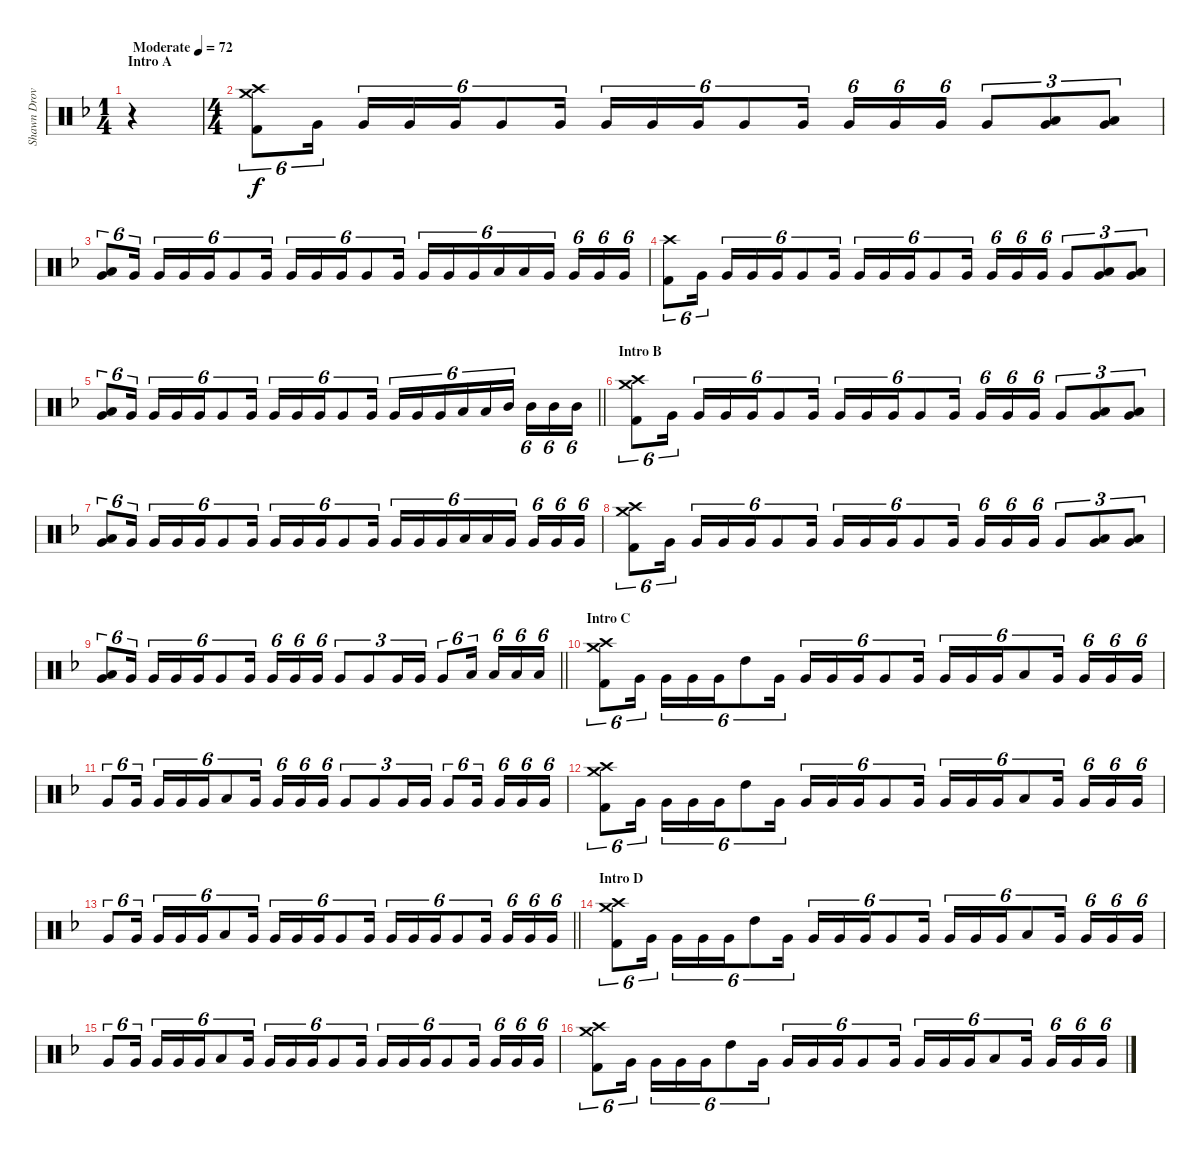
\track ("Shawn Drover - Drums" "Shawn Drov") {instrument percussion}
\staff {score}
\articulation defaults
\ts (1 4)
\section ("" "Intro A")
\tempo (72 "Moderate")
\clef neutral
\ks f
r.4{dy f} |
\ts (4 4)
("Crash medium (hit)" "Crash high (hit)" "Kick (hit) 2").8{tu (6 4)} "Very Low Tom (hit)".16{tu (6 4)} "Very Low Tom (hit)".16{tu (6 4)} "Very Low Tom (hit)".16{tu (6 4)} "Very Low Tom (hit)".16{tu (6 4)} "Very Low Tom (hit)".8{tu (6 4)} "Very Low Tom (hit)".16{tu (6 4)} "Very Low Tom (hit)".16{tu (6 4)} "Very Low Tom (hit)".16{tu (6 4)} "Very Low Tom (hit)".16{tu (6 4)} "Very Low Tom (hit)".8{tu (6 4)} "Very Low Tom (hit)".16{tu (6 4)} "Very Low Tom (hit)".16{tu (6 4)} "Very Low Tom (hit)".16{tu (6 4)} "Very Low Tom (hit)".16{tu (6 4)} "Very Low Tom (hit)".8{tu (3 2)} ("Low Tom (hit)" "Very Low Tom (hit)").8{tu (3 2)} ("Low Tom (hit)" "Very Low Tom (hit)").8{tu (3 2)} |
("Low Tom (hit)" "Very Low Tom (hit)").8{tu (6 4)} "Very Low Tom (hit)".16{tu (6 4)} "Very Low Tom (hit)".16{tu (6 4)} "Very Low Tom (hit)".16{tu (6 4)} "Very Low Tom (hit)".16{tu (6 4)} "Very Low Tom (hit)".8{tu (6 4)} "Very Low Tom (hit)".16{tu (6 4)} "Very Low Tom (hit)".16{tu (6 4)} "Very Low Tom (hit)".16{tu (6 4)} "Very Low Tom (hit)".16{tu (6 4)} "Very Low Tom (hit)".8{tu (6 4)} "Very Low Tom (hit)".16{tu (6 4)} "Very Low Tom (hit)".16{tu (6 4)} "Very Low Tom (hit)".16{tu (6 4)} "Very Low Tom (hit)".16{tu (6 4)} "Low Tom (hit)".16{tu (6 4)} "Low Tom (hit)".16{tu (6 4)} "Very Low Tom (hit)".16{tu (6 4)} "Very Low Tom (hit)".16{tu (6 4)} "Very Low Tom (hit)".16{tu (6 4)} "Very Low Tom (hit)".16{tu (6 4)} |
("Crash high (hit)" "Kick (hit) 2").8{tu (6 4)} "Very Low Tom (hit)".16{tu (6 4)} "Very Low Tom (hit)".16{tu (6 4)} "Very Low Tom (hit)".16{tu (6 4)} "Very Low Tom (hit)".16{tu (6 4)} "Very Low Tom (hit)".8{tu (6 4)} "Very Low Tom (hit)".16{tu (6 4)} "Very Low Tom (hit)".16{tu (6 4)} "Very Low Tom (hit)".16{tu (6 4)} "Very Low Tom (hit)".16{tu (6 4)} "Very Low Tom (hit)".8{tu (6 4)} "Very Low Tom (hit)".16{tu (6 4)} "Very Low Tom (hit)".16{tu (6 4)} "Very Low Tom (hit)".16{tu (6 4)} "Very Low Tom (hit)".16{tu (6 4)} "Very Low Tom (hit)".8{tu (3 2)} ("Low Tom (hit)" "Very Low Tom (hit)").8{tu (3 2)} ("Low Tom (hit)" "Very Low Tom (hit)").8{tu (3 2)} |
\barLineRight lightlight
("Low Tom (hit)" "Very Low Tom (hit)").8{tu (6 4)} "Very Low Tom (hit)".16{tu (6 4)} "Very Low Tom (hit)".16{tu (6 4)} "Very Low Tom (hit)".16{tu (6 4)} "Very Low Tom (hit)".16{tu (6 4)} "Very Low Tom (hit)".8{tu (6 4)} "Very Low Tom (hit)".16{tu (6 4)} "Very Low Tom (hit)".16{tu (6 4)} "Very Low Tom (hit)".16{tu (6 4)} "Very Low Tom (hit)".16{tu (6 4)} "Very Low Tom (hit)".8{tu (6 4)} "Very Low Tom (hit)".16{tu (6 4)} "Very Low Tom (hit)".16{tu (6 4)} "Very Low Tom (hit)".16{tu (6 4)} "Very Low Tom (hit)".16{tu (6 4)} "Low Tom (hit)".16{tu (6 4)} "Low Tom (hit)".16{tu (6 4)} "Mid Tom (hit)".16{tu (6 4)} "Mid Tom (hit)".16{tu (6 4)} "Mid Tom (hit)".16{tu (6 4)} "Mid Tom (hit)".16{tu (6 4)} |
\section ("" "Intro B")
("Crash medium (hit)" "Crash high (hit)" "Kick (hit) 2").8{tu (6 4)} "Very Low Tom (hit)".16{tu (6 4)} "Very Low Tom (hit)".16{tu (6 4)} "Very Low Tom (hit)".16{tu (6 4)} "Very Low Tom (hit)".16{tu (6 4)} "Very Low Tom (hit)".8{tu (6 4)} "Very Low Tom (hit)".16{tu (6 4)} "Very Low Tom (hit)".16{tu (6 4)} "Very Low Tom (hit)".16{tu (6 4)} "Very Low Tom (hit)".16{tu (6 4)} "Very Low Tom (hit)".8{tu (6 4)} "Very Low Tom (hit)".16{tu (6 4)} "Very Low Tom (hit)".16{tu (6 4)} "Very Low Tom (hit)".16{tu (6 4)} "Very Low Tom (hit)".16{tu (6 4)} "Very Low Tom (hit)".8{tu (3 2)} ("Low Tom (hit)" "Very Low Tom (hit)").8{tu (3 2)} ("Low Tom (hit)" "Very Low Tom (hit)").8{tu (3 2)} |
("Low Tom (hit)" "Very Low Tom (hit)").8{tu (6 4)} "Very Low Tom (hit)".16{tu (6 4)} "Very Low Tom (hit)".16{tu (6 4)} "Very Low Tom (hit)".16{tu (6 4)} "Very Low Tom (hit)".16{tu (6 4)} "Very Low Tom (hit)".8{tu (6 4)} "Very Low Tom (hit)".16{tu (6 4)} "Very Low Tom (hit)".16{tu (6 4)} "Very Low Tom (hit)".16{tu (6 4)} "Very Low Tom (hit)".16{tu (6 4)} "Very Low Tom (hit)".8{tu (6 4)} "Very Low Tom (hit)".16{tu (6 4)} "Very Low Tom (hit)".16{tu (6 4)} "Very Low Tom (hit)".16{tu (6 4)} "Very Low Tom (hit)".16{tu (6 4)} "Low Tom (hit)".16{tu (6 4)} "Low Tom (hit)".16{tu (6 4)} "Very Low Tom (hit)".16{tu (6 4)} "Very Low Tom (hit)".16{tu (6 4)} "Very Low Tom (hit)".16{tu (6 4)} "Very Low Tom (hit)".16{tu (6 4)} |
("Crash medium (hit)" "Crash high (hit)" "Kick (hit) 2").8{tu (6 4)} "Very Low Tom (hit)".16{tu (6 4)} "Very Low Tom (hit)".16{tu (6 4)} "Very Low Tom (hit)".16{tu (6 4)} "Very Low Tom (hit)".16{tu (6 4)} "Very Low Tom (hit)".8{tu (6 4)} "Very Low Tom (hit)".16{tu (6 4)} "Very Low Tom (hit)".16{tu (6 4)} "Very Low Tom (hit)".16{tu (6 4)} "Very Low Tom (hit)".16{tu (6 4)} "Very Low Tom (hit)".8{tu (6 4)} "Very Low Tom (hit)".16{tu (6 4)} "Very Low Tom (hit)".16{tu (6 4)} "Very Low Tom (hit)".16{tu (6 4)} "Very Low Tom (hit)".16{tu (6 4)} "Very Low Tom (hit)".8{tu (3 2)} ("Low Tom (hit)" "Very Low Tom (hit)").8{tu (3 2)} ("Low Tom (hit)" "Very Low Tom (hit)").8{tu (3 2)} |
\barLineRight lightlight
("Low Tom (hit)" "Very Low Tom (hit)").8{tu (6 4)} "Very Low Tom (hit)".16{tu (6 4)} "Very Low Tom (hit)".16{tu (6 4)} "Very Low Tom (hit)".16{tu (6 4)} "Very Low Tom (hit)".16{tu (6 4)} "Very Low Tom (hit)".8{tu (6 4)} "Very Low Tom (hit)".16{tu (6 4)} "Very Low Tom (hit)".16{tu (6 4)} "Very Low Tom (hit)".16{tu (6 4)} "Very Low Tom (hit)".16{tu (6 4)} "Very Low Tom (hit)".8{tu (3 2)} "Very Low Tom (hit)".8{tu (3 2)} "Very Low Tom (hit)".16{tu (3 2)} "Very Low Tom (hit)".16{tu (3 2)} "Very Low Tom (hit)".8{tu (6 4)} "Low Tom (hit)".16{tu (6 4)} "Low Tom (hit)".16{tu (6 4)} "Low Tom (hit)".16{tu (6 4)} "Low Tom (hit)".16{tu (6 4)} |
\section ("" "Intro C")
("Crash medium (hit)" "Crash high (hit)" "Kick (hit) 2").8{tu (6 4)} "Very Low Tom (hit)".16{tu (6 4)} "Very Low Tom (hit)".16{tu (6 4)} "Very Low Tom (hit)".16{tu (6 4)} "Very Low Tom (hit)".16{tu (6 4)} "High Tom (hit)".8{tu (6 4)} "Very Low Tom (hit)".16{tu (6 4)} "Very Low Tom (hit)".16{tu (6 4)} "Very Low Tom (hit)".16{tu (6 4)} "Very Low Tom (hit)".16{tu (6 4)} "Very Low Tom (hit)".8{tu (6 4)} "Very Low Tom (hit)".16{tu (6 4)} "Very Low Tom (hit)".16{tu (6 4)} "Very Low Tom (hit)".16{tu (6 4)} "Very Low Tom (hit)".16{tu (6 4)} "Low Tom (hit)".8{tu (6 4)} "Very Low Tom (hit)".16{tu (6 4)} "Very Low Tom (hit)".16{tu (6 4)} "Very Low Tom (hit)".16{tu (6 4)} "Very Low Tom (hit)".16{tu (6 4)} |
"Very Low Tom (hit)".8{tu (6 4)} "Very Low Tom (hit)".16{tu (6 4)} "Very Low Tom (hit)".16{tu (6 4)} "Very Low Tom (hit)".16{tu (6 4)} "Very Low Tom (hit)".16{tu (6 4)} "Low Floor Tom (hit)".8{tu (6 4)} "Very Low Tom (hit)".16{tu (6 4)} "Very Low Tom (hit)".16{tu (6 4)} "Very Low Tom (hit)".16{tu (6 4)} "Very Low Tom (hit)".16{tu (6 4)} "Very Low Tom (hit)".8{tu (3 2)} "Very Low Tom (hit)".8{tu (3 2)} "Very Low Tom (hit)".16{tu (3 2)} "Very Low Tom (hit)".16{tu (3 2)} "Very Low Tom (hit)".8{tu (6 4)} "Very Low Tom (hit)".16{tu (6 4)} "Very Low Tom (hit)".16{tu (6 4)} "Very Low Tom (hit)".16{tu (6 4)} "Very Low Tom (hit)".16{tu (6 4)} |
("Crash medium (hit)" "Crash high (hit)" "Kick (hit) 2").8{tu (6 4)} "Very Low Tom (hit)".16{tu (6 4)} "Very Low Tom (hit)".16{tu (6 4)} "Very Low Tom (hit)".16{tu (6 4)} "Very Low Tom (hit)".16{tu (6 4)} "High Tom (hit)".8{tu (6 4)} "Very Low Tom (hit)".16{tu (6 4)} "Very Low Tom (hit)".16{tu (6 4)} "Very Low Tom (hit)".16{tu (6 4)} "Very Low Tom (hit)".16{tu (6 4)} "Very Low Tom (hit)".8{tu (6 4)} "Very Low Tom (hit)".16{tu (6 4)} "Very Low Tom (hit)".16{tu (6 4)} "Very Low Tom (hit)".16{tu (6 4)} "Very Low Tom (hit)".16{tu (6 4)} "Low Tom (hit)".8{tu (6 4)} "Very Low Tom (hit)".16{tu (6 4)} "Very Low Tom (hit)".16{tu (6 4)} "Very Low Tom (hit)".16{tu (6 4)} "Very Low Tom (hit)".16{tu (6 4)} |
\barLineRight lightlight "Very Low Tom (hit)".8{tu (6 4)} "Very Low Tom (hit)".16{tu (6 4)} "Very Low Tom (hit)".16{tu (6 4)} "Very Low Tom (hit)".16{tu (6 4)} "Very Low Tom (hit)".16{tu (6 4)} "Low Floor Tom (hit)".8{tu (6 4)} "Very Low Tom (hit)".16{tu (6 4)} "Very Low Tom (hit)".16{tu (6 4)} "Very Low Tom (hit)".16{tu (6 4)} "Very Low Tom (hit)".16{tu (6 4)} "Very Low Tom (hit)".8{tu (6 4)} "Very Low Tom (hit)".16{tu (6 4)} "Very Low Tom (hit)".16{tu (6 4)} "Very Low Tom (hit)".16{tu (6 4)} "Very Low Tom (hit)".16{tu (6 4)} "Very Low Tom (hit)".8{tu (6 4)} "Very Low Tom (hit)".16{tu (6 4)} "Very Low Tom (hit)".16{tu (6 4)} "Very Low Tom (hit)".16{tu (6 4)} "Very Low Tom (hit)".16{tu (6 4)}
|
\section ("" "Intro D")
("Crash medium (hit)" "Crash high (hit)" "Kick (hit) 2").8{tu (6 4)} "Very Low Tom (hit)".16{tu (6 4)} "Very Low Tom (hit)".16{tu (6 4)} "Very Low Tom (hit)".16{tu (6 4)} "Very Low Tom (hit)".16{tu (6 4)} "High Tom (hit)".8{tu (6 4)} "Very Low Tom (hit)".16{tu (6 4)} "Very Low Tom (hit)".16{tu (6 4)} "Very Low Tom (hit)".16{tu (6 4)} "Very Low Tom (hit)".16{tu (6 4)} "Very Low Tom (hit)".8{tu (6 4)} "Very Low Tom (hit)".16{tu (6 4)} "Very Low Tom (hit)".16{tu (6 4)} "Very Low Tom (hit)".16{tu (6 4)} "Very Low Tom (hit)".16{tu (6 4)} "Low Tom (hit)".8{tu (6 4)} "Very Low Tom (hit)".16{tu (6 4)} "Very Low Tom (hit)".16{tu (6 4)} "Very Low Tom (hit)".16{tu (6 4)} "Very Low Tom (hit)".16{tu (6 4)} |
"Very Low Tom (hit)".8{tu (6 4)} "Very Low Tom (hit)".16{tu (6 4)} "Very Low Tom (hit)".16{tu (6 4)} "Very Low Tom (hit)".16{tu (6 4)} "Very Low Tom (hit)".16{tu (6 4)} "Low Floor Tom (hit)".8{tu (6 4)} "Very Low Tom (hit)".16{tu (6 4)} "Very Low Tom (hit)".16{tu (6 4)} "Very Low Tom (hit)".16{tu (6 4)} "Very Low Tom (hit)".16{tu (6 4)} "Very Low Tom (hit)".8{tu (6 4)} "Very Low Tom (hit)".16{tu (6 4)} "Very Low Tom (hit)".16{tu (6 4)} "Very Low Tom (hit)".16{tu (6 4)} "Very Low Tom (hit)".16{tu (6 4)} "Very Low Tom (hit)".8{tu (6 4)} "Very Low Tom (hit)".16{tu (6 4)} "Very Low Tom (hit)".16{tu (6 4)} "Very Low Tom (hit)".16{tu (6 4)} "Very Low Tom (hit)".16{tu (6 4)} |
("Crash medium (hit)" "Crash high (hit)" "Kick (hit) 2").8{tu (6 4)} "Very Low Tom (hit)".16{tu (6 4)} "Very Low Tom (hit)".16{tu (6 4)} "Very Low Tom (hit)".16{tu (6 4)} "Very Low Tom (hit)".16{tu (6 4)} "High Tom (hit)".8{tu (6 4)} "Very Low Tom (hit)".16{tu (6 4)} "Very Low Tom (hit)".16{tu (6 4)} "Very Low Tom (hit)".16{tu (6 4)} "Very Low Tom (hit)".16{tu (6 4)} "Very Low Tom (hit)".8{tu (6 4)} "Very Low Tom (hit)".16{tu (6 4)} "Very Low Tom (hit)".16{tu (6 4)} "Very Low Tom (hit)".16{tu (6 4)} "Very Low Tom (hit)".16{tu (6 4)} "Low Tom (hit)".8{tu (6 4)} "Very Low Tom (hit)".16{tu (6 4)} "Very Low Tom (hit)".16{tu (6 4)} "Very Low Tom (hit)".16{tu (6 4)} "Very Low Tom (hit)".16{tu (6 4)}
